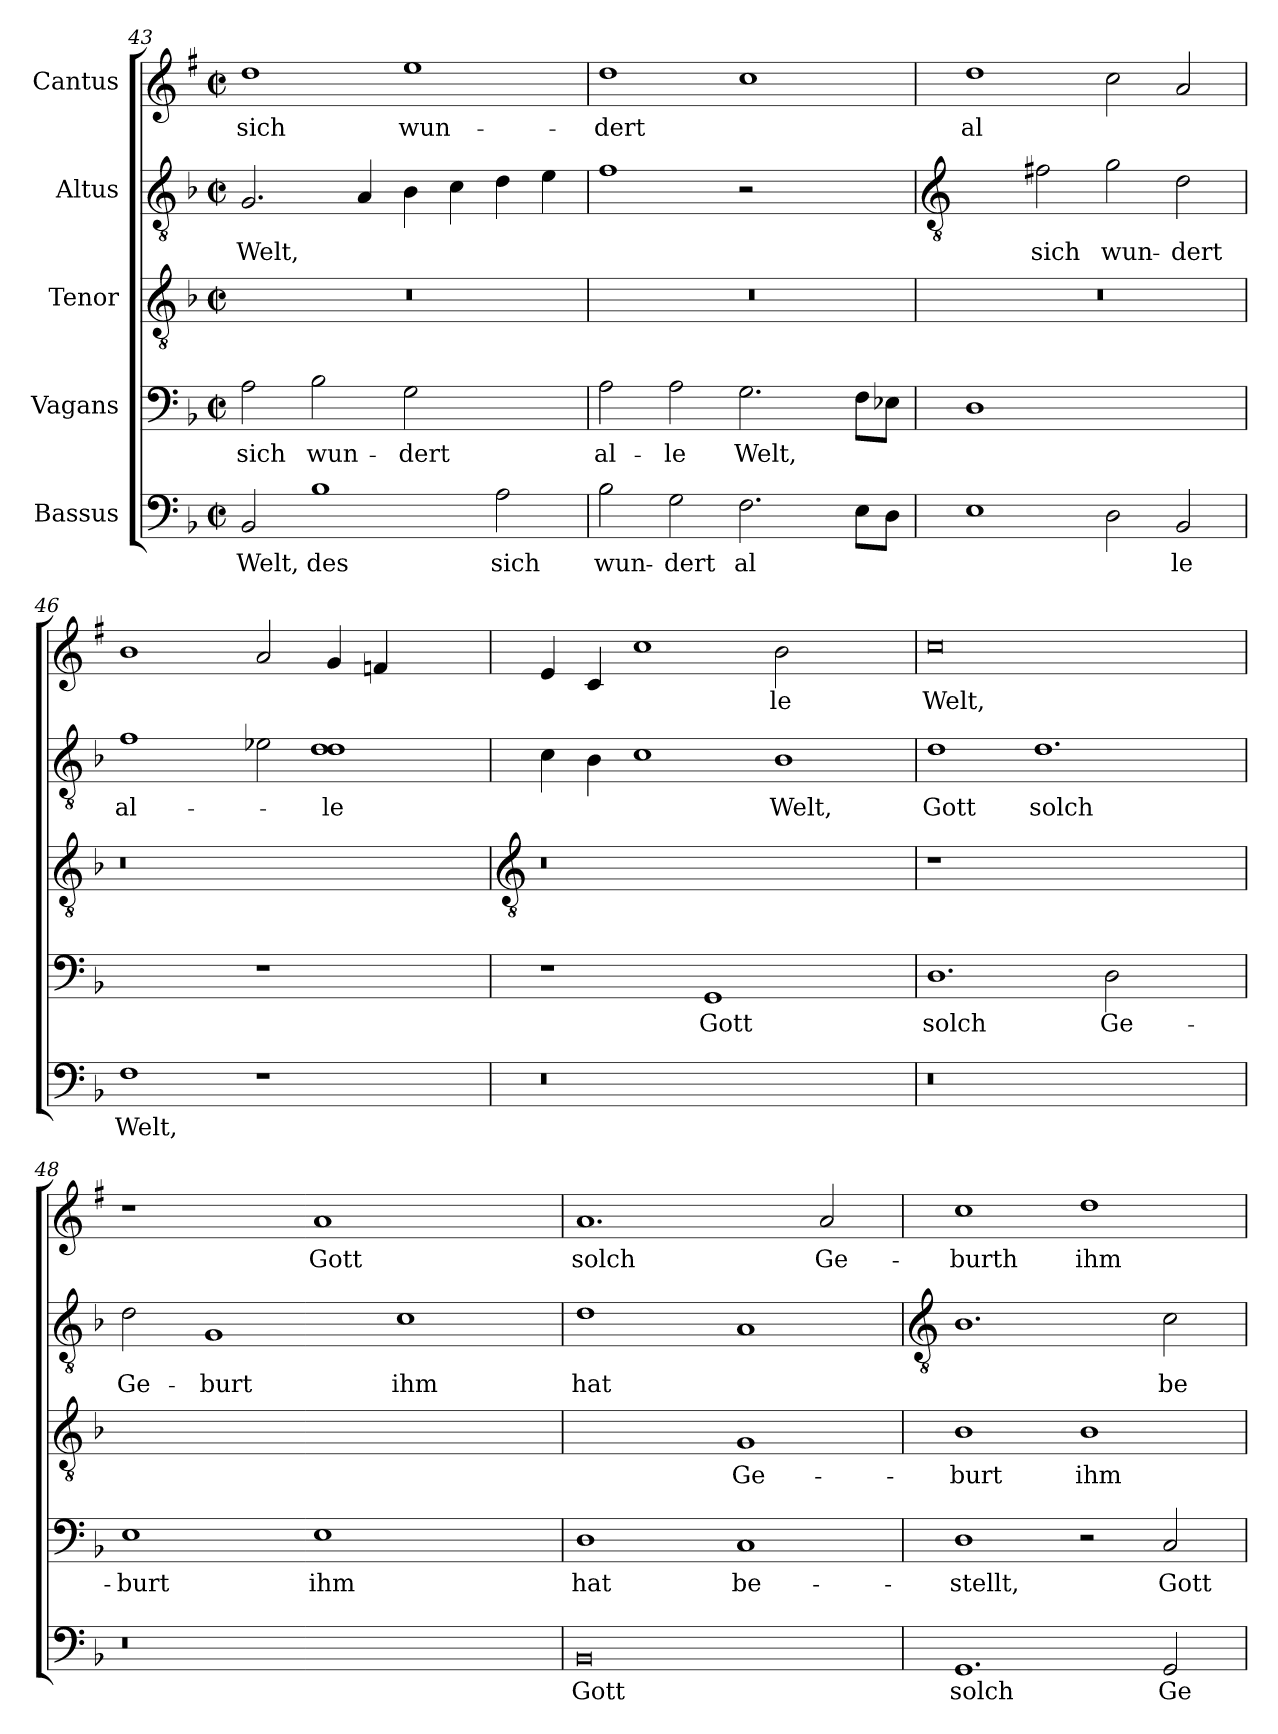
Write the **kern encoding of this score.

**kern	**text	**kern	**text	**kern	**text	**kern	**text	**kern	**text
*part5	*part5	*part4	*part4	*part3	*part3	*part2	*part2	*part1	*part1
*staff5	*staff5	*staff4	*staff4	*staff3	*staff3	*staff2	*staff2	*staff1	*staff1
*I"Bassus	*	*I"Vagans	*	*I"Tenor	*	*I"Altus	*	*I"Cantus	*
*clefF4	*	*clefF4	*	*clefGv2	*	*clefGv2	*	*clefG2	*
*	*	*	*	*	*	*	*	*ITrd1c2	*
*k[b-]	*	*k[b-]	*	*k[b-]	*	*k[b-]	*	*k[b-]	*
*F:	*	*F:	*	*F:	*	*F:	*	*F:	*
*M4/2	*	*M4/2	*	*M4/2	*	*M4/2	*	*M4/2	*
*met(c|)	*	*met(c|)	*	*met(c|)	*	*met(c|)	*	*met(c|)	*
=43	=43	=43	=43	=43	=43	=43	=43	=43	=43
!	!LO:LY:b	!	!LO:LY:b	!	!	!	!LO:LY:b	!	!LO:LY:b
2BB-	Welt,	2A	sich	0r	.	2.G	Welt,	1cc	sich
!	!LO:LY:b	!	!LO:LY:b	!	!	!	!	!	!
1B-	des	2B-	wun-	.	.	.	.	.	.
.	.	.	.	.	.	4A	.	.	.
!	!	!	!LO:LY:b	!	!	!	!	!	!LO:LY:b
.	.	2G	-dert	.	.	4B-	.	1dd	wun-
.	.	.	.	.	.	4c	.	.	.
!	!LO:LY:b	!	!	!	!	!	!	!	!
2A	sich	2ryy	.	.	.	4d	.	.	.
.	.	.	.	.	.	4e	.	.	.
!!LO:LB:g=z
=44	=44	=44	=44	=44	=44	=44	=44	=44	=44
!	!LO:LY:b	!	!LO:LY:b	!	!	!	!	!	!LO:LY:b
2B-	wun-	2A	al-	0r	.	1f	.	1cc	-dert
!	!LO:LY:b	!	!LO:LY:b	!	!	!	!	!	!
2G	-dert	2A	-le	.	.	.	.	.	.
!	!LO:LY:b	!	!LO:LY:b	!	!	!	!	!	!
2.F	al	2.G	Welt,	.	.	2r	.	1b-	.
!	!	!	!	!	!	!	!LO:LY:b	!	!
.	.	.	.	.	.	[2gyy	des	.	.
8EL	.	8FL	.	.	.	.	.	.	.
8DJ	.	8E-J	.	.	.	.	.	.	.
!!LO:LB:g=z
=45	=45	=45	=45	=45	=45	=45	=45	=45	=45
*	*	*	*	*	*	*clefGv2	*	*	*
!	!	!	!	!	!	!	!	!	!LO:LY:b
1E	.	1D	.	0r	.	2gyy]	.	1cc	al
!	!	!	!	!	!	!	!LO:LY:b	!	!
.	.	.	.	.	.	2f#	sich	.	.
!	!	!	!	!	!	!	!LO:LY:b	!	!
2D	.	[1GGyy	.	.	.	2g	wun-	2b-	.
!	!LO:LY:b	!	!	!	!	!	!LO:LY:b	!	!
2BB-	le	.	.	.	.	2d	-dert	2g	.
=46	=46	=46	=46	=46	=46	=46	=46	=46	=46
!	!LO:LY:b	!	!	!	!	!	!LO:LY:b	!	!
1F	Welt,	2.GGyy_	.	0r	.	1f	al-	1a	.
.	.	4GGyy]	.	.	.	.	.	.	.
1r	.	1r	.	.	.	2e-	.	2g	.
!	!	!	!	!	!	!	!LO:LY:b	!	!
.	.	.	.	.	.	1d 1d	-le	4f	.
.	.	.	.	.	.	.	.	4e-	.
2ryy	.	2ryy	.	2ryy	.	.	.	2ryy	.
!!LO:LB:g=z
=46A	=46A	=46A	=46A	=46A	=46A	=46A	=46A	=46A	=46A
*	*	*	*	*clefGv2	*	*	*	*	*
0r	.	1r	.	0r	.	4c	.	4d	.
.	.	.	.	.	.	4B-	.	4B-	.
.	.	.	.	.	.	1c	.	1b-	.
!	!	!	!LO:LY:b	!	!	!	!	!	!
.	.	1GG	Gott	.	.	.	.	.	.
!	!	!	!	!	!	!	!LO:LY:b	!	!LO:LY:b
.	.	.	.	.	.	1B-	Welt,	2a	le
2ryy	.	2ryy	.	2ryy	.	.	.	2ryy	.
=47A	=47A	=47A	=47A	=47A	=47A	=47A	=47A	=47A	=47A
!	!	!	!LO:LY:b	!	!	!	!LO:LY:b	!	!LO:LY:b
0r	.	1.D	solch	1r	.	1d	Gott	0b-	Welt,
!	!	!	!	!	!LO:LY:b	!	!LO:LY:b	!	!
.	.	.	.	[1Gyy	Gott	1.d	solch	.	.
!	!	!	!LO:LY:b	!	!	!	!	!	!
.	.	2D	Ge-	.	.	.	.	.	.
2ryy	.	2ryy	.	2ryy	.	.	.	2ryy	.
=48A	=48A	=48A	=48A	=48A	=48A	=48A	=48A	=48A	=48A
!	!	!	!LO:LY:b	!	!	!	!LO:LY:b	!	!
0r	.	1E	-burt	2.Gyy_	.	2d	Ge-	1r	.
!	!	!	!	!	!	!	!LO:LY:b	!	!
.	.	.	.	.	.	1G	-burt	.	.
.	.	.	.	4Gyy]	.	.	.	.	.
!	!	!	!LO:LY:b	!	!LO:LY:b	!	!	!	!LO:LY:b
.	.	1E	ihm	[1Fyy	solch	.	.	1g	Gott
!	!	!	!	!	!	!	!LO:LY:b	!	!
.	.	.	.	.	.	1c	ihm	.	.
2ryy	.	2ryy	.	2ryy	.	.	.	2ryy	.
=49A	=49A	=49A	=49A	=49A	=49A	=49A	=49A	=49A	=49A
!	!LO:LY:b	!	!LO:LY:b	!	!	!	!LO:LY:b	!	!LO:LY:b
0BB-	Gott	1D	hat	2.Fyy_	.	1d	hat	1.g	solch
.	.	.	.	4Fyy]	.	.	.	.	.
!	!	!	!LO:LY:b	!	!LO:LY:b	!	!	!	!
.	.	1C	be-	1G	Ge-	1A	.	.	.
!	!	!	!	!	!	!	!	!	!LO:LY:b
.	.	.	.	.	.	.	.	2g	Ge-
!!LO:LB:g=z
=50	=50	=50	=50	=50	=50	=50	=50	=50	=50
*	*	*	*	*	*	*clefGv2	*	*	*
!	!LO:LY:b	!	!LO:LY:b	!	!LO:LY:b	!	!	!	!LO:LY:b
1.GG	solch	1D	-stellt,	1B-	-burt	1.B-	.	1b-	-burth
!	!	!	!	!	!LO:LY:b	!	!	!	!LO:LY:b
.	.	2r	.	1B-	ihm	.	.	1cc	ihm
!	!LO:LY:b	!	!LO:LY:b	!	!	!	!LO:LY:b	!	!
2GG	Ge-	2C	Gott	.	.	2c	be-	.	.
=	=	=	=	=	=	=	=	=	=
*-	*-	*-	*-	*-	*-	*-	*-	*-	*-
